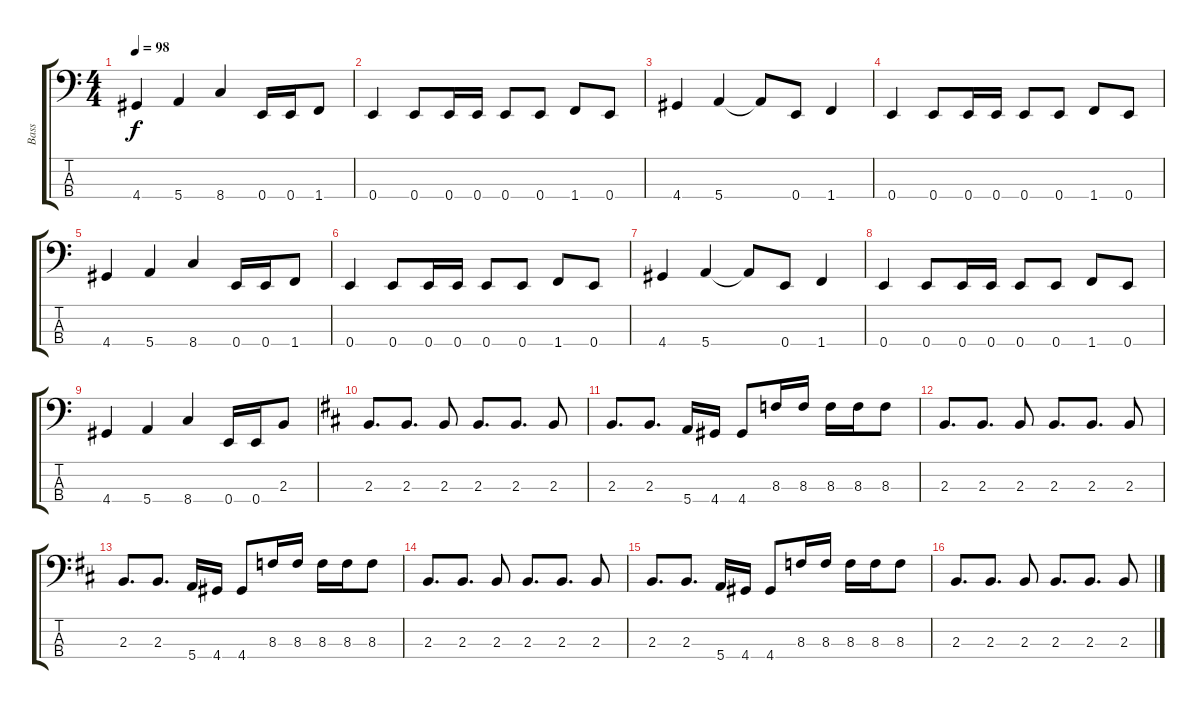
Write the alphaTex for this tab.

\track ("Bass" "Bass") {instrument electricbassfinger}
\staff {score tabs}
\tuning (G2 D2 A1 E1) {hide}
\ts (4 4)
\tempo 98
\clef f4
\ks c
4.4.4{dy f} 5.4.4 8.4.4 0.4.16 0.4.16 1.4.8 |
0.4.4 0.4.8 0.4.16 0.4.16 0.4.8 0.4.8 1.4.8 0.4.8 |
4.4.4 5.4.4 5.4{t}.8 0.4.8 1.4.4 |
0.4.4 0.4.8 0.4.16 0.4.16 0.4.8 0.4.8 1.4.8 0.4.8 |
4.4.4 5.4.4 8.4.4 0.4.16 0.4.16 1.4.8 |
0.4.4 0.4.8 0.4.16 0.4.16 0.4.8 0.4.8 1.4.8 0.4.8 |
4.4.4 5.4.4 5.4{t}.8 0.4.8 1.4.4 |
0.4.4 0.4.8 0.4.16 0.4.16 0.4.8 0.4.8 1.4.8 0.4.8 |
4.4.4 5.4.4 8.4.4 0.4.16 0.4.16 2.3.8 |
\ks bminor
2.3.8{d} 2.3.8{d} 2.3.8 2.3.8{d} 2.3.8{d} 2.3.8 |
2.3.8{d} 2.3.8{d} 5.4.16 4.4.16 4.4.8 8.3.16 8.3.16 8.3.16 8.3.16 8.3.8 |
2.3.8{d} 2.3.8{d} 2.3.8 2.3.8{d} 2.3.8{d} 2.3.8 |
2.3.8{d} 2.3.8{d} 5.4.16 4.4.16 4.4.8 8.3.16 8.3.16 8.3.16 8.3.16 8.3.8 |
2.3.8{d} 2.3.8{d} 2.3.8 2.3.8{d} 2.3.8{d} 2.3.8 |
2.3.8{d} 2.3.8{d} 5.4.16 4.4.16 4.4.8 8.3.16 8.3.16 8.3.16 8.3.16 8.3.8 |
2.3.8{d} 2.3.8{d} 2.3.8 2.3.8{d} 2.3.8{d} 2.3.8
